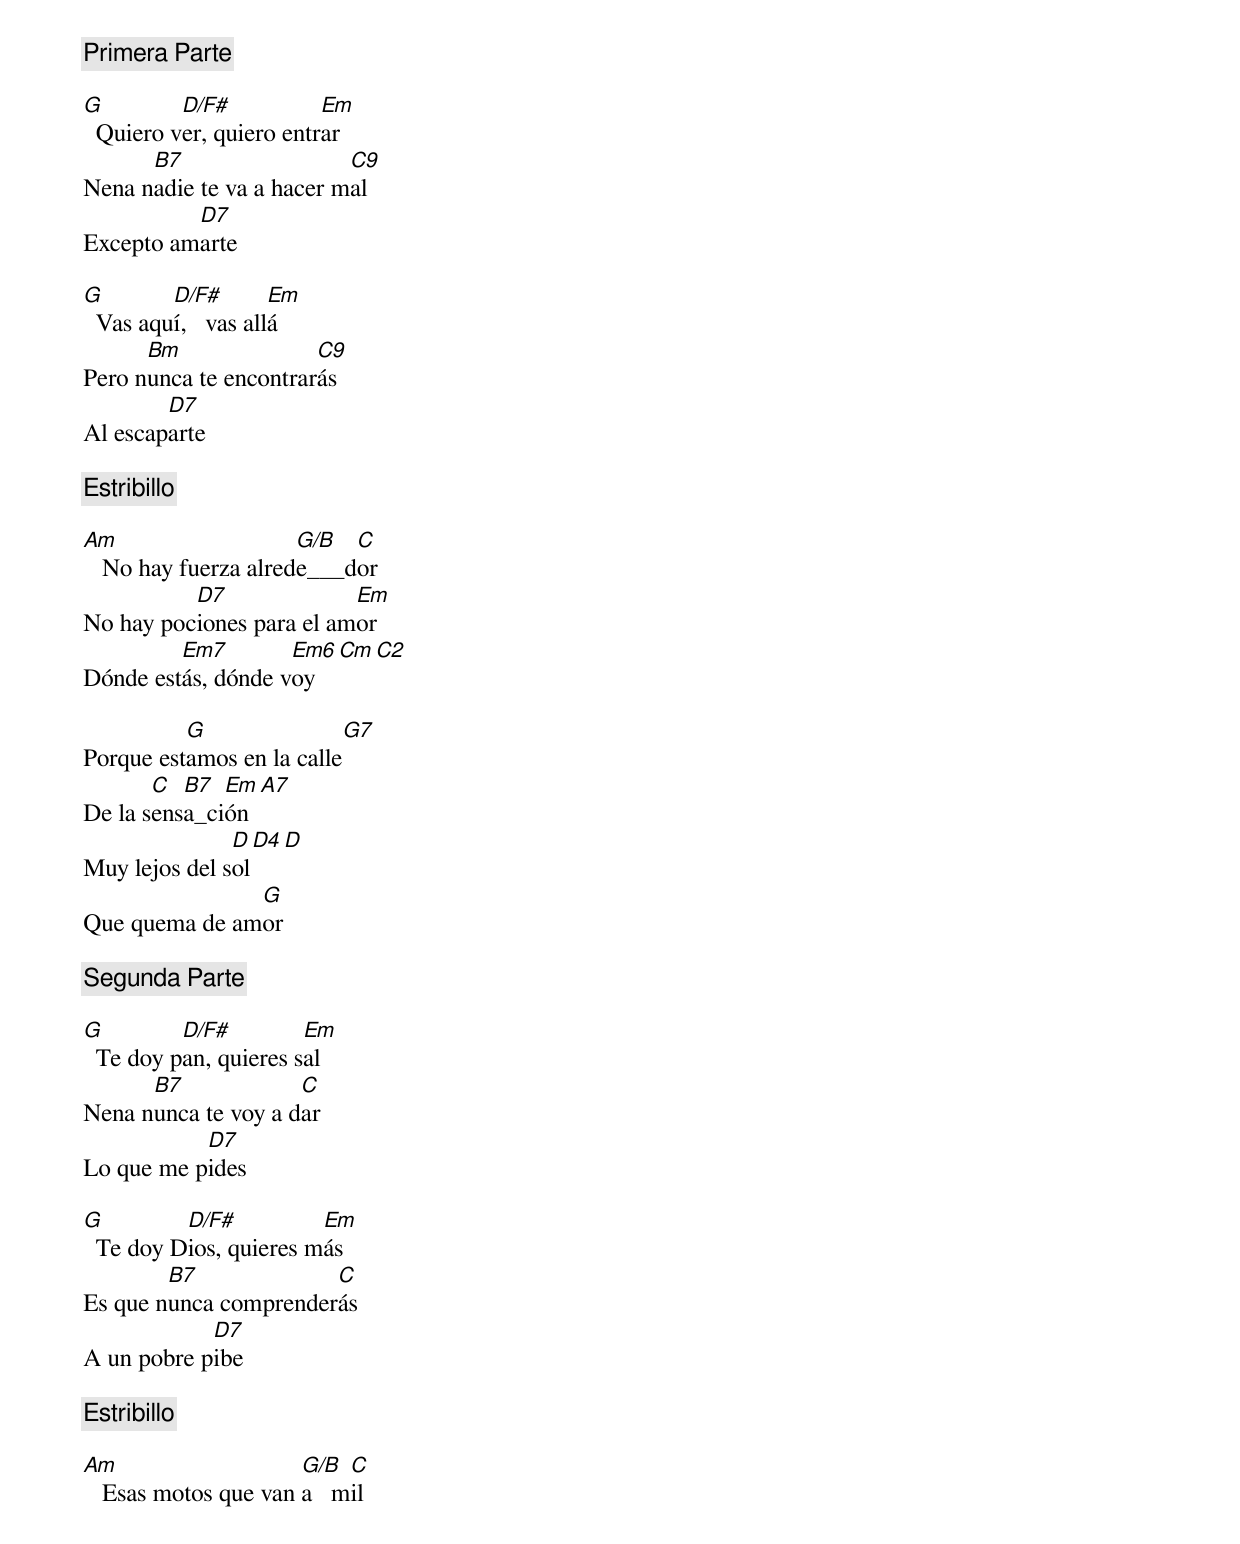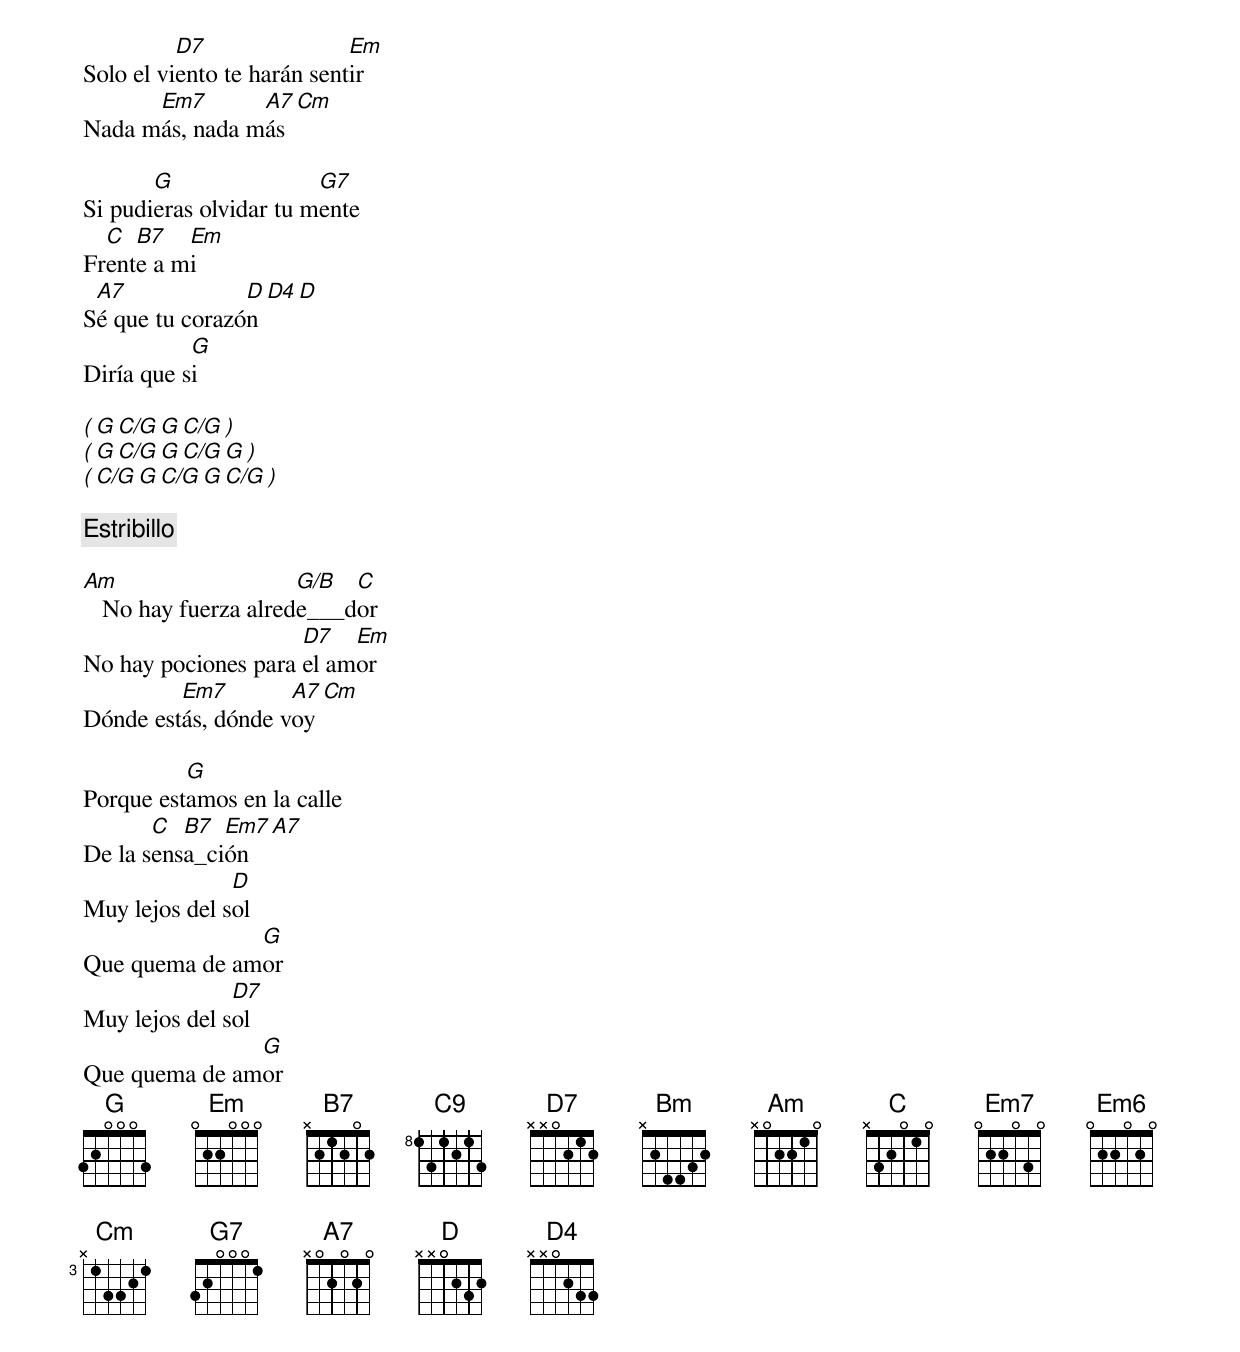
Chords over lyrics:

[Primera Parte]

G         D/F#           Em
  Quiero ver, quiero entrar
      B7                  C9
Nena nadie te va a hacer mal
          D7
Excepto amarte

G        D/F#        Em
  Vas aquí,   vas allá
      Bm               C9
Pero nunca te encontrarás
        D7
Al escaparte

[Estribillo]

Am                    G/B  C
   No hay fuerza alrede___dor
          D7              Em
No hay pociones para el amor
         Em7        Em6  Cm  C2
Dónde estás, dónde voy

          G                G7
Porque estamos en la calle
       C  B7  Em  A7
De la sensa_ción
               D  D4  D
Muy lejos del sol
               G
Que quema de amor

[Segunda Parte]

G         D/F#         Em
  Te doy pan, quieres sal
      B7             C
Nena nunca te voy a dar
           D7
Lo que me pides

G         D/F#          Em
  Te doy Dios, quieres más
        B7             C
Es que nunca comprenderás
            D7
A un pobre pibe

[Estribillo]

Am                    G/B  C
   Esas motos que van a   mil
          D7                Em
Solo el viento te harán sentir
      Em7       A7  Cm
Nada más, nada más

       G                G7
Si pudieras olvidar tu mente
  C  B7   Em
Frente a mi
 A7             D  D4  D
Sé que tu corazón
           G
Diría que si

( G  C/G  G  C/G )
( G  C/G  G  C/G  G )
( C/G  G  C/G  G  C/G )

[Estribillo]

Am                    G/B  C
   No hay fuerza alrede___dor
                     D7   Em
No hay pociones para el amor
         Em7        A7  Cm
Dónde estás, dónde voy

          G
Porque estamos en la calle
       C  B7  Em7  A7
De la sensa_ción
               D
Muy lejos del sol
               G
Que quema de amor
               D7
Muy lejos del sol
               G
Que quema de amor
